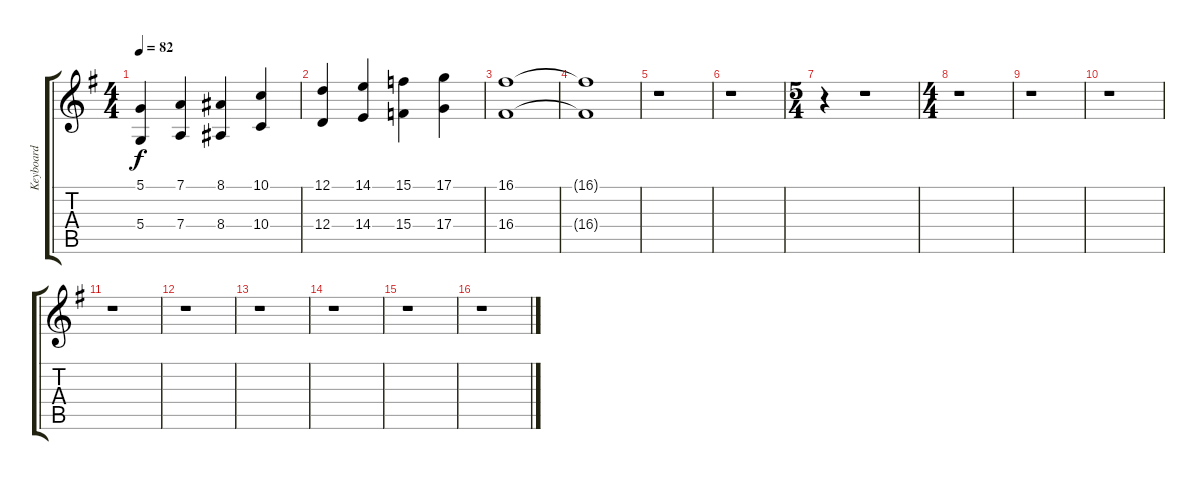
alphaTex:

\track ("Keyboard" "Keyboard") {instrument stringensemble1}
\staff {score tabs}
\tuning (D4 A3 Gb3 D3 A2 D2) {hide}
\ts (4 4)
\tempo 82
\clef g2
\ks g
(5.1 5.4).4{dy f} (7.1 7.4).4 (8.1 8.4).4 (10.1 10.4).4 |
(12.1 12.4).4 (14.1 14.4).4 (15.1 15.4).4 (17.1 17.4).4 |
(16.1 16.4).1 |
(16.1{t} 16.4{t}).1 |
r.1 |
r.1 |
\ts (5 4)
r.4 r.1 |
\ts (4 4)
r.1 |
r.1 |
r.1 |
r.1 |
r.1 |
r.1 |
r.1 |
r.1 |
r.1
